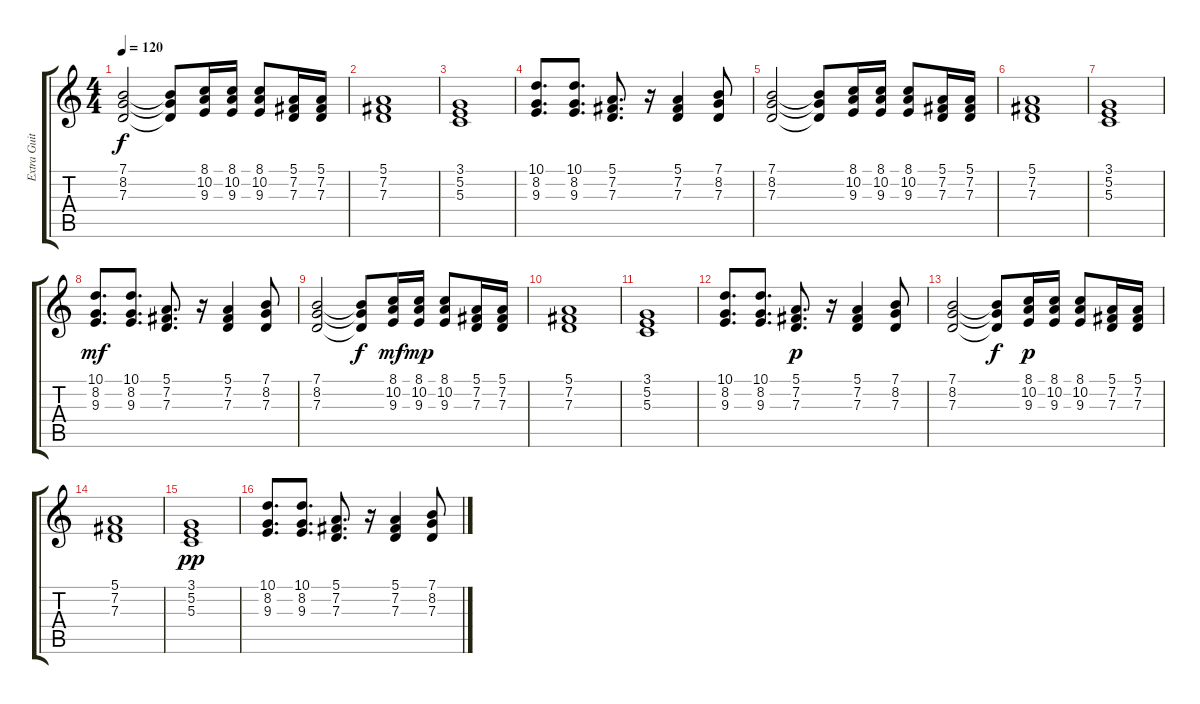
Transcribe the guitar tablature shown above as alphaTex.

\track ("Extra Guitar" "Extra Guit") {instrument fx4atmosphere}
\staff {score tabs}
\tuning (E4 B3 G3 D3 A2 E2) {hide}
\ts (4 4)
\tempo 120
\clef g2
\ks c
(7.1 8.2 7.3).2{dy f} (7.1{t} 8.2{t} 7.3{t}).8 (8.1 10.2 9.3).16 (8.1 10.2 9.3).16 (8.1 10.2 9.3).8 (5.1 7.2 7.3).16 (5.1 7.2 7.3).16 |
(5.1 7.2 7.3).1 |
(3.1 5.2 5.3).1 |
(10.1 8.2 9.3).8{d} (10.1 8.2 9.3).8{d} (5.1 7.2 7.3).8{d} r.16 (5.1 7.2 7.3).4 (7.1 8.2 7.3).8 |
(7.1 8.2 7.3).2 (7.1{t} 8.2{t} 7.3{t}).8 (8.1 10.2 9.3).16 (8.1 10.2 9.3).16 (8.1 10.2 9.3).8 (5.1 7.2 7.3).16 (5.1 7.2 7.3).16 |
(5.1 7.2 7.3).1 |
(3.1 5.2 5.3).1 |
(10.1 8.2 9.3).8{d dy mf} (10.1 8.2 9.3).8{d} (5.1 7.2 7.3).8{d} r.16 (5.1 7.2 7.3).4 (7.1 8.2 7.3).8 |
(7.1 8.2 7.3).2 (7.1{t} 8.2{t} 7.3{t}).8{dy f} (8.1 10.2 9.3).16{dy mf} (8.1 10.2 9.3).16{dy mp} (8.1 10.2 9.3).8 (5.1 7.2 7.3).16 (5.1 7.2 7.3).16 |
(5.1 7.2 7.3).1 |
(3.1 5.2 5.3).1 |
(10.1 8.2 9.3).8{d} (10.1 8.2 9.3).8{d} (5.1 7.2 7.3).8{d dy p} r.16 (5.1 7.2 7.3).4 (7.1 8.2 7.3).8 |
(7.1 8.2 7.3).2 (7.1{t} 8.2{t} 7.3{t}).8{dy f} (8.1 10.2 9.3).16{dy p} (8.1 10.2 9.3).16 (8.1 10.2 9.3).8 (5.1 7.2 7.3).16 (5.1 7.2 7.3).16 |
(5.1 7.2 7.3).1 |
(3.1 5.2 5.3).1{dy pp} |
(10.1 8.2 9.3).8{d} (10.1 8.2 9.3).8{d} (5.1 7.2 7.3).8{d} r.16 (5.1 7.2 7.3).4 (7.1 8.2 7.3).8
